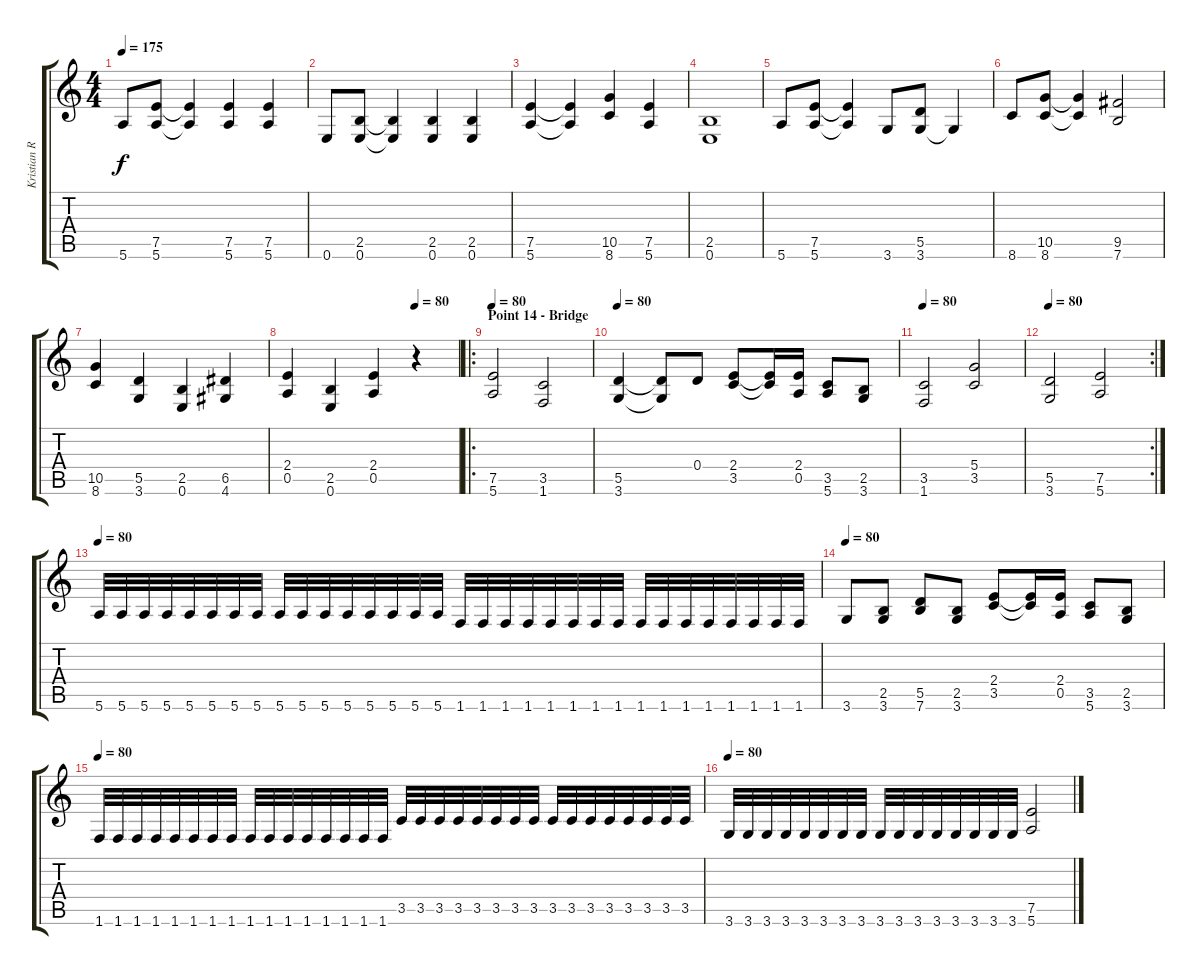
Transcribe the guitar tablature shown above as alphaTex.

\track ("Kristian Ranta" "Kristian R") {instrument distortionguitar}
\staff {score tabs}
\tuning (E4 B3 G3 D3 A2 E2) {hide}
\ts (4 4)
\tempo 175
\clef g2
\ks c
5.6.8{dy f} (7.5 5.6).8 (7.5{t} 5.6{t}).4 (7.5 5.6).4 (7.5 5.6).4 |
0.6.8 (2.5 0.6).8 (2.5{t} 0.6{t}).4 (2.5 0.6).4 (2.5 0.6).4 |
(7.5 5.6).4 (7.5{t} 5.6{t}).4 (10.5 8.6).4 (7.5 5.6).4 |
(2.5 0.6).1 |
5.6.8 (7.5 5.6).8 (7.5{t} 5.6{t}).4 3.6.8 (5.5 3.6).8 3.6{t}.4 |
8.6.8 (10.5 8.6).8 (10.5{t} 8.6{t}).4 (9.5 7.6).2 |
(10.5 8.6).4 (5.5 3.6).4 (2.5 0.6).4 (6.5 4.6).4 |
\tempo (80 0.75)
(2.4 0.5).4 (2.5 0.6).4 (2.4 0.5).4 r.4 |
\ro
\section ("" "Point 14 - Bridge")
\tempo 80
(7.5 5.6).2 (3.5 1.6).2 |
\tempo 80
(5.5 3.6).4 (5.5{t} 3.6{t}).8 0.4.8 (2.4 3.5).8 (2.4{t} 3.5{t}).16 (2.4 0.5).16 (3.5 5.6).8 (2.5 3.6).8 |
\tempo 80
(3.5 1.6).2 (5.4 3.5).2 |
\rc 2
\tempo 80
(5.5 3.6).2 (7.5 5.6).2 |
\tempo 80
5.6.32 5.6.32 5.6.32 5.6.32 5.6.32 5.6.32 5.6.32 5.6.32 5.6.32 5.6.32 5.6.32 5.6.32 5.6.32 5.6.32 5.6.32 5.6.32 1.6.32 1.6.32 1.6.32 1.6.32 1.6.32 1.6.32 1.6.32 1.6.32 1.6.32 1.6.32 1.6.32 1.6.32 1.6.32 1.6.32 1.6.32 1.6.32 |
\tempo 80
3.6.8 (2.5 3.6).8 (5.5 7.6).8 (2.5 3.6).8 (2.4 3.5).8 (2.4{t} 3.5{t}).16 (2.4 0.5).16 (3.5 5.6).8 (2.5 3.6).8 |
\tempo 80
1.6.32 1.6.32 1.6.32 1.6.32 1.6.32 1.6.32 1.6.32 1.6.32 1.6.32 1.6.32 1.6.32 1.6.32 1.6.32 1.6.32 1.6.32 1.6.32 3.5.32 3.5.32 3.5.32 3.5.32 3.5.32 3.5.32 3.5.32 3.5.32 3.5.32 3.5.32 3.5.32 3.5.32 3.5.32 3.5.32 3.5.32 3.5.32 |
\tempo 80
3.6.32 3.6.32 3.6.32 3.6.32 3.6.32 3.6.32 3.6.32 3.6.32 3.6.32 3.6.32 3.6.32 3.6.32 3.6.32 3.6.32 3.6.32 3.6.32 (7.5 5.6).2
